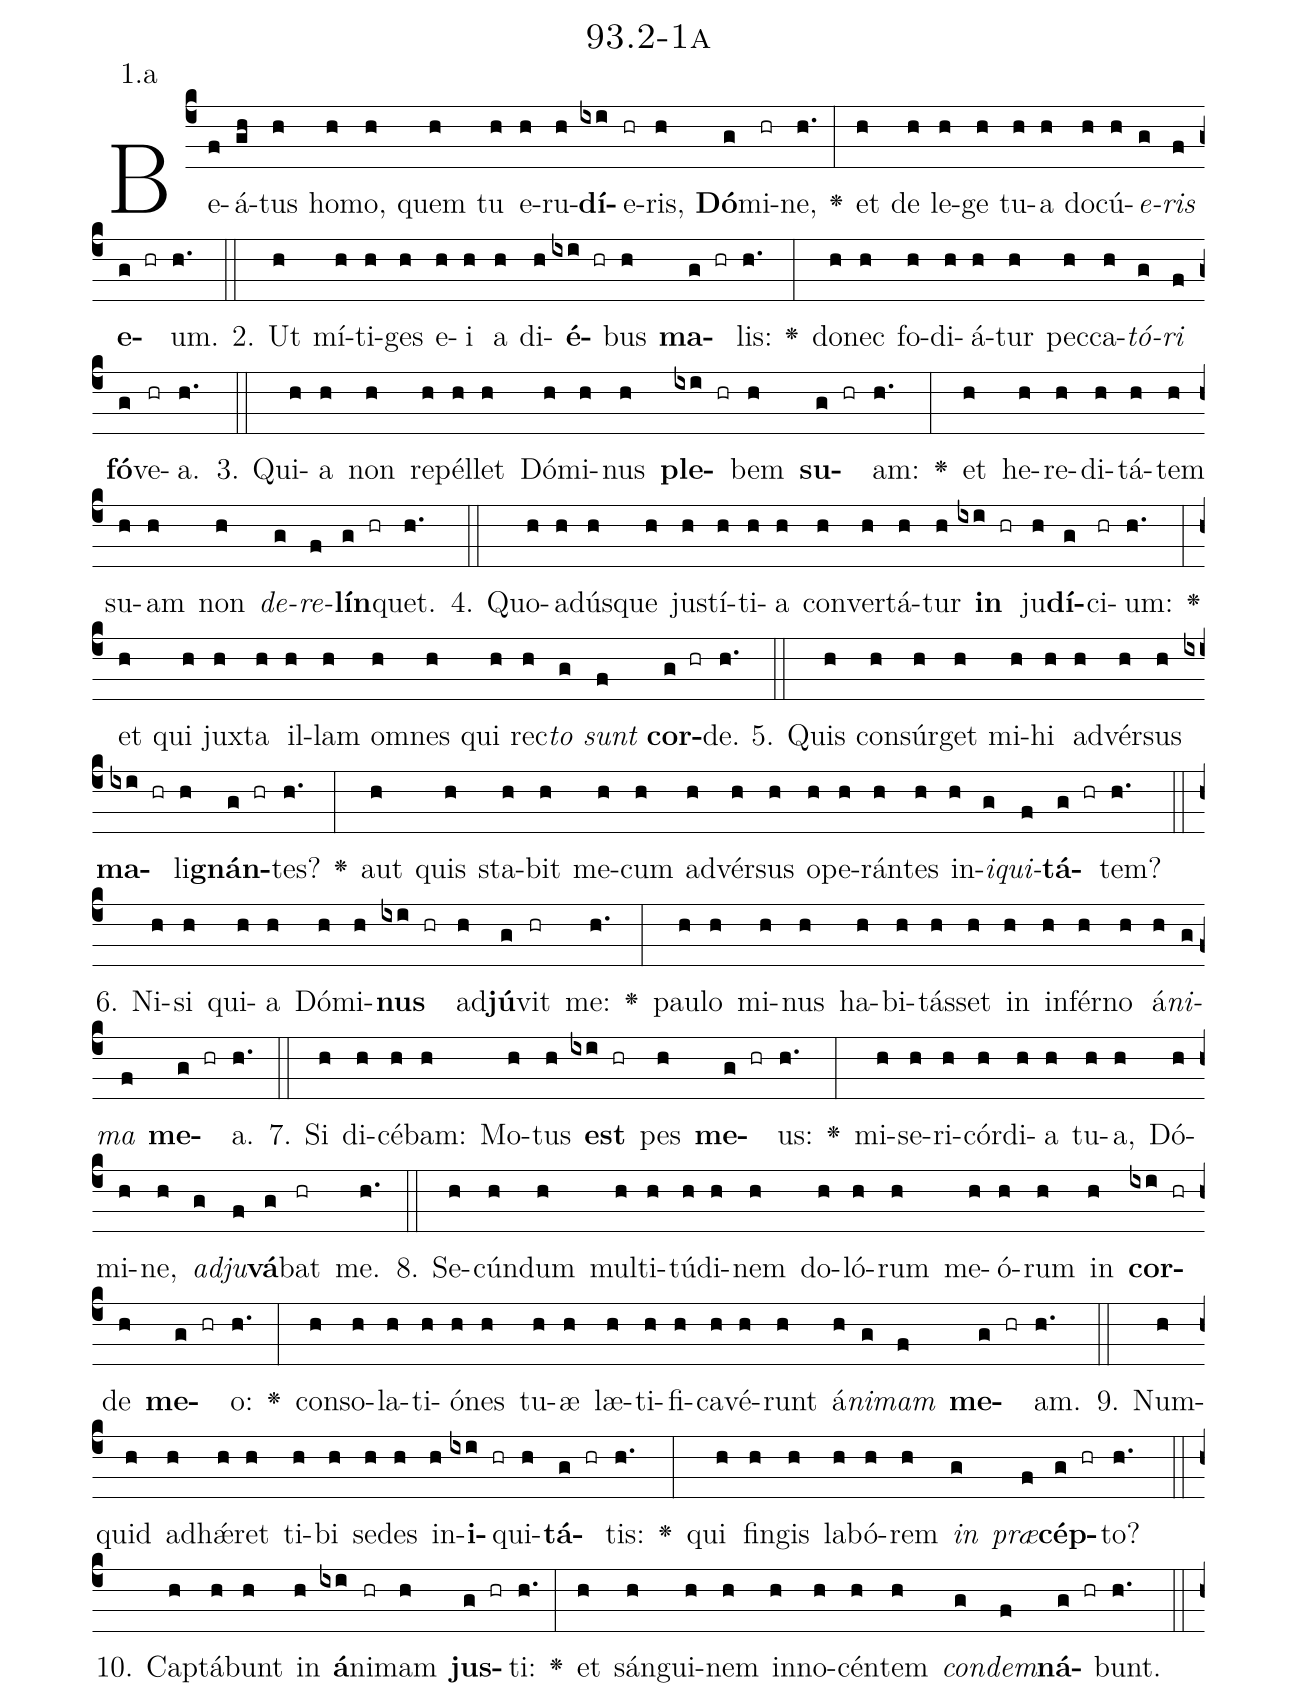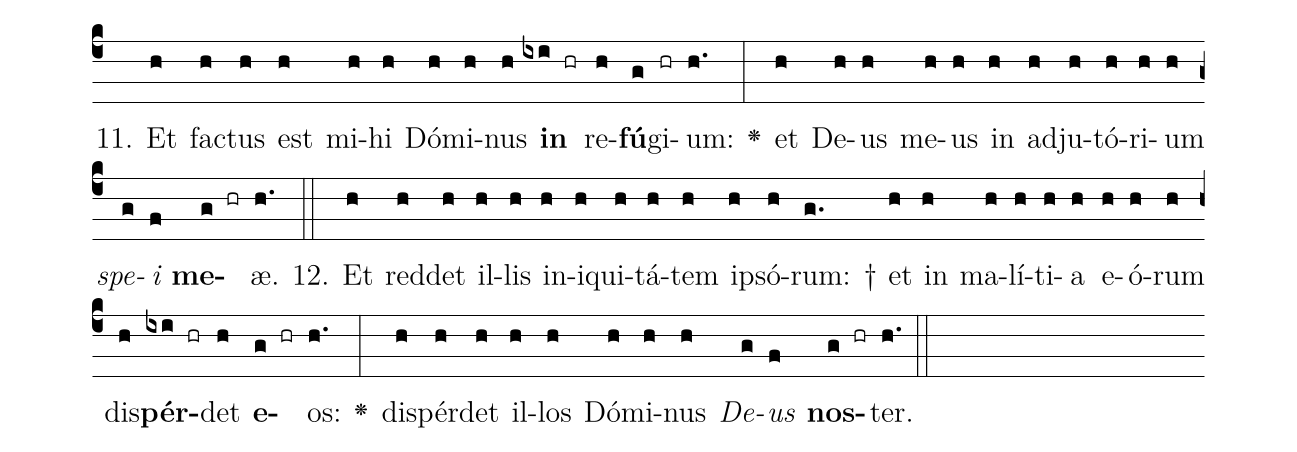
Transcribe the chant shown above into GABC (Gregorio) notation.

name: 93.2-1a;
annotation: 1.a;
%%
(c4)Be(f)á(gh)tus(h) ho(h)mo,(h) quem(h) tu(h) e(h)ru(h)<b>dí</b>(ixi)e(hr)ris,(h) <b>Dó</b>(g)mi(hr)ne,(h.) <v>\greheightstar</v>(:) et(h) de(h) le(h)ge(h) tu(h)a(h) do(h)cú(h)<i>e</i>(g)<i>ris</i>(f) <b>e</b>(g hr)um.(h.) (::)
2. Ut(h) mí(h)ti(h)ges(h) e(h)i(h) a(h) di(h)<b>é</b>(ixi hr)bus(h) <b>ma</b>(g hr)lis:(h.) <v>\greheightstar</v>(:) do(h)nec(h) fo(h)di(h)á(h)tur(h) pec(h)ca(h)<i>tó</i>(g)<i>ri</i>(f) <b>fó</b>(g)ve(hr)a.(h.) (::)
3. Qui(h)a(h) non(h) re(h)pél(h)let(h) Dó(h)mi(h)nus(h) <b>ple</b>(ixi hr)bem(h) <b>su</b>(g hr)am:(h.) <v>\greheightstar</v>(:) et(h) he(h)re(h)di(h)tá(h)tem(h) su(h)am(h) non(h) <i>de</i>(g)<i>re</i>(f)<b>lín</b>(g hr)quet.(h.) (::)
4. Quo(h)ad(h)ús(h)que(h) jus(h)tí(h)ti(h)a(h) con(h)ver(h)tá(h)tur(h) <b>in</b>(ixi hr) ju(h)<b>dí</b>(g)ci(hr)um:(h.) <v>\greheightstar</v>(:) et(h) qui(h) jux(h)ta(h) il(h)lam(h) om(h)nes(h) qui(h) rec(h)<i>to</i>(g) <i>sunt</i>(f) <b>cor</b>(g hr)de.(h.) (::)
5. Quis(h) con(h)súr(h)get(h) mi(h)hi(h) ad(h)vér(h)sus(h) <b>ma</b>(ixi hr)li(h)<b>gnán</b>(g hr)tes?(h.) <v>\greheightstar</v>(:) aut(h) quis(h) sta(h)bit(h) me(h)cum(h) ad(h)vér(h)sus(h) o(h)pe(h)rán(h)tes(h) in(h)<i>i</i>(g)<i>qui</i>(f)<b>tá</b>(g hr)tem?(h.) (::)
6. Ni(h)si(h) qui(h)a(h) Dó(h)mi(h)<b>nus</b>(ixi hr) ad(h)<b>jú</b>(g)vit(hr) me:(h.) <v>\greheightstar</v>(:) pau(h)lo(h) mi(h)nus(h) ha(h)bi(h)tás(h)set(h) in(h) in(h)fér(h)no(h) á(h)<i>ni</i>(g)<i>ma</i>(f) <b>me</b>(g hr)a.(h.) (::)
7. Si(h) di(h)cé(h)bam:(h) Mo(h)tus(h) <b>est</b>(ixi hr) pes(h) <b>me</b>(g hr)us:(h.) <v>\greheightstar</v>(:) mi(h)se(h)ri(h)cór(h)di(h)a(h) tu(h)a,(h) Dó(h)mi(h)ne,(h) <i>ad</i>(g)<i>ju</i>(f)<b>vá</b>(g)bat(hr) me.(h.) (::)
8. Se(h)cún(h)dum(h) mul(h)ti(h)tú(h)di(h)nem(h) do(h)ló(h)rum(h) me(h)ó(h)rum(h) in(h) <b>cor</b>(ixi hr)de(h) <b>me</b>(g hr)o:(h.) <v>\greheightstar</v>(:) con(h)so(h)la(h)ti(h)ó(h)nes(h) tu(h)æ(h) læ(h)ti(h)fi(h)ca(h)vé(h)runt(h) á(h)<i>ni</i>(g)<i>mam</i>(f) <b>me</b>(g hr)am.(h.) (::)
9. Num(h)quid(h) ad(h)hǽ(h)ret(h) ti(h)bi(h) se(h)des(h) in(h)<b>i</b>(ixi hr)qui(h)<b>tá</b>(g hr)tis:(h.) <v>\greheightstar</v>(:) qui(h) fin(h)gis(h) la(h)bó(h)rem(h) <i>in</i>(g) <i>præ</i>(f)<b>cép</b>(g hr)to?(h.) (::)
10. Cap(h)tá(h)bunt(h) in(h) <b>á</b>(ixi)ni(hr)mam(h) <b>jus</b>(g hr)ti:(h.) <v>\greheightstar</v>(:) et(h) sán(h)gui(h)nem(h) in(h)no(h)cén(h)tem(h) <i>con</i>(g)<i>dem</i>(f)<b>ná</b>(g hr)bunt.(h.) (::)
11. Et(h) fac(h)tus(h) est(h) mi(h)hi(h) Dó(h)mi(h)nus(h) <b>in</b>(ixi hr) re(h)<b>fú</b>(g)gi(hr)um:(h.) <v>\greheightstar</v>(:) et(h) De(h)us(h) me(h)us(h) in(h) ad(h)ju(h)tó(h)ri(h)um(h) <i>spe</i>(g)<i>i</i>(f) <b>me</b>(g hr)æ.(h.) (::)
12. Et(h) red(h)det(h) il(h)lis(h) in(h)i(h)qui(h)tá(h)tem(h) ip(h)só(h)rum: †(g.) et(h) in(h) ma(h)lí(h)ti(h)a(h) e(h)ó(h)rum(h) dis(h)<b>pér</b>(ixi hr)det(h) <b>e</b>(g hr)os:(h.) <v>\greheightstar</v>(:) dis(h)pér(h)det(h) il(h)los(h) Dó(h)mi(h)nus(h) <i>De</i>(g)<i>us</i>(f) <b>nos</b>(g hr)ter.(h.) (::)
